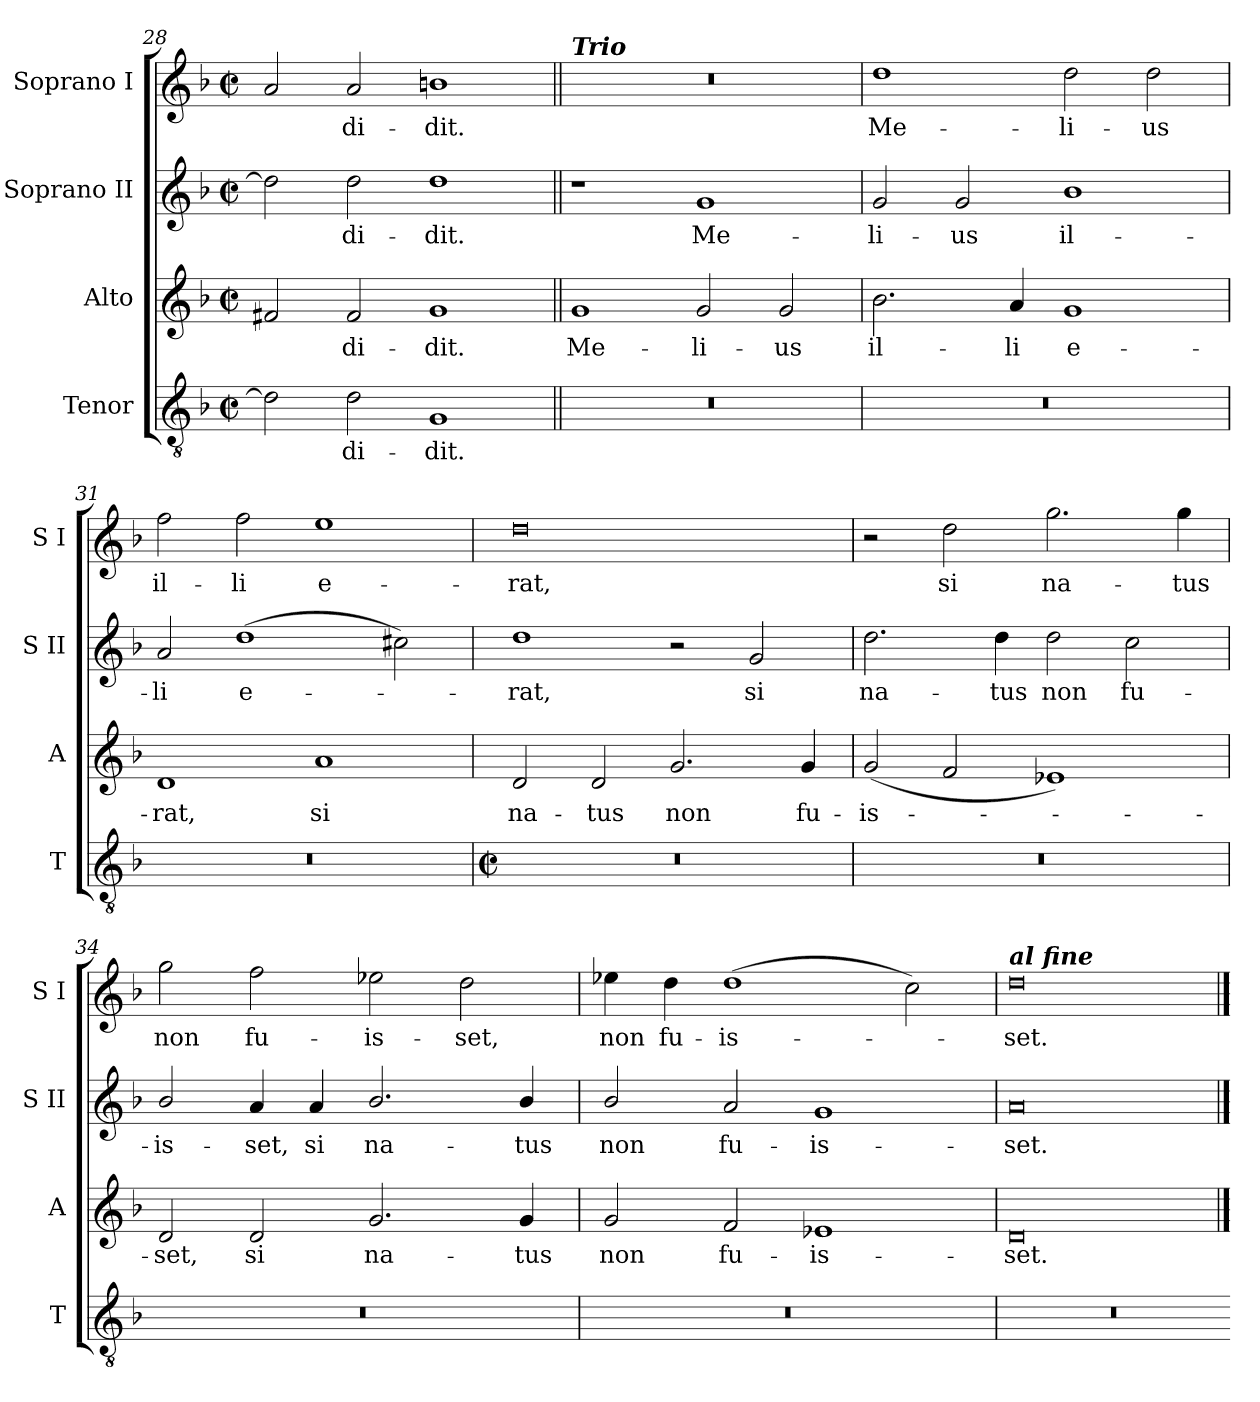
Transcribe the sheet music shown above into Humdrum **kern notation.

**kern	**text	**kern	**text	**kern	**text	**kern	**text
*part4	*part4	*part3	*part3	*part2	*part2	*part1	*part1
*staff4	*staff4	*staff3	*staff3	*staff2	*staff2	*staff1	*staff1
*I"Tenor	*	*I"Alto	*	*I"Soprano II	*	*I"Soprano I	*
*I'T	*	*I'A	*	*I'S II	*	*I'S I	*
*clefGv2	*	*clefG2	*	*clefG2	*	*clefG2	*
*k[b-]	*	*k[b-]	*	*k[b-]	*	*k[b-]	*
*F:	*	*F:	*	*F:	*	*F:	*
*M4/2	*	*M4/2	*	*M4/2	*	*M4/2	*
*met(c|)	*	*met(c|)	*	*met(c|)	*	*met(c|)	*
=28	=28	=28	=28	=28	=28	=28	=28
2d]	.	2f#X	.	2dd]	.	2a	.
!	!LO:LY:b	!	!LO:LY:b	!	!LO:LY:b	!	!LO:LY:b
2d	di-	2f#	di-	2dd	di-	2a	di-
!	!LO:LY:b	!	!LO:LY:b	!	!LO:LY:b	!	!LO:LY:b
1G	-dit.	1g	-dit.	1dd	-dit.	1bn	-dit.
=29||	=29||	=29||	=29||	=29||	=29||	=29||	=29||
!	!	!	!	!	!	!LO:TX:a:Bi:t=Trio	!
!	!	!	!LO:LY:b	!	!	!	!
0r	.	1g	Me-	1r	.	0r	.
!	!	!	!LO:LY:b	!	!LO:LY:b	!	!
.	.	2g	-li-	1g	Me-	.	.
!	!	!	!LO:LY:b	!	!	!	!
.	.	2g	-us	.	.	.	.
=30	=30	=30	=30	=30	=30	=30	=30
!	!	!	!LO:LY:b	!	!LO:LY:b	!	!LO:LY:b
0r	.	2.b-	il-	2g	-li-	1dd	Me-
!	!	!	!	!	!LO:LY:b	!	!
.	.	.	.	2g	-us	.	.
!	!	!	!LO:LY:b	!	!	!	!
.	.	4a	-li	.	.	.	.
!	!	!	!LO:LY:b	!	!LO:LY:b	!	!LO:LY:b
.	.	1g	e-	1b-	il-	2dd	-li-
!	!	!	!	!	!	!	!LO:LY:b
.	.	.	.	.	.	2dd	-us
=31	=31	=31	=31	=31	=31	=31	=31
!	!	!	!LO:LY:b	!	!LO:LY:b	!	!LO:LY:b
0r	.	1d	-rat,	2a	-li	2ff	il-
!	!	!	!	!	!LO:LY:b	!	!LO:LY:b
.	.	.	.	(>1dd	e-	2ff	-li
!	!	!	!LO:LY:b	!	!	!	!LO:LY:b
.	.	1a	si	.	.	1ee	e-
.	.	.	.	2cc#X)	.	.	.
!!LO:LB:g=z
=32	=32	=32	=32	=32	=32	=32	=32
*M4/2	*	*	*	*	*	*	*
*met(c|)	*	*	*	*	*	*	*
!	!	!	!LO:LY:b	!	!LO:LY:b	!	!LO:LY:b
0r	.	2d	na-	1dd	rat,	0dd	-rat,
!	!	!	!LO:LY:b	!	!	!	!
.	.	2d	-tus	.	.	.	.
!	!	!	!LO:LY:b	!	!	!	!
.	.	2.g	non	2r	.	.	.
!	!	!	!	!	!LO:LY:b	!	!
.	.	.	.	2g	si	.	.
!	!	!	!LO:LY:b	!	!	!	!
.	.	4g	fu-	.	.	.	.
=33	=33	=33	=33	=33	=33	=33	=33
!	!	!	!LO:LY:b	!	!LO:LY:b	!	!
0r	.	(<2g	-is-	2.dd	na-	2r	.
!	!	!	!	!	!	!	!LO:LY:b
.	.	2f	.	.	.	2dd	si
!	!	!	!	!	!LO:LY:b	!	!
.	.	.	.	4dd	-tus	.	.
!	!	!	!	!	!LO:LY:b	!	!LO:LY:b
.	.	1e-X)	.	2dd	non	2.gg	na-
!	!	!	!	!	!LO:LY:b	!	!
.	.	.	.	2cc	fu-	.	.
!	!	!	!	!	!	!	!LO:LY:b
.	.	.	.	.	.	4gg	-tus
=34	=34	=34	=34	=34	=34	=34	=34
!	!	!	!LO:LY:b	!	!LO:LY:b	!	!LO:LY:b
0r	.	2d	set,	2b-/	-is-	2gg	non
!	!	!	!LO:LY:b	!	!LO:LY:b	!	!LO:LY:b
.	.	2d	si	4a	-set,	2ff	fu-
!	!	!	!	!	!LO:LY:b	!	!
.	.	.	.	4a	si	.	.
!	!	!	!LO:LY:b	!	!LO:LY:b	!	!LO:LY:b
.	.	2.g	na-	2.b-/	na-	2ee-X	-is-
!	!	!	!	!	!	!	!LO:LY:b
.	.	.	.	.	.	2dd	-set,
!	!	!	!LO:LY:b	!	!LO:LY:b	!	!
.	.	4g	-tus	4b-/	-tus	.	.
=35	=35	=35	=35	=35	=35	=35	=35
!	!	!	!LO:LY:b	!	!LO:LY:b	!	!LO:LY:b
0r	.	2g	non	2b-/	non	4ee-X	non
!	!	!	!	!	!	!	!LO:LY:b
.	.	.	.	.	.	4dd	fu-
!	!	!	!LO:LY:b	!	!LO:LY:b	!	!LO:LY:b
.	.	2f	fu-	2a	fu-	(>1dd	-is-
!	!	!	!LO:LY:b	!	!LO:LY:b	!	!
.	.	1e-X	-is-	1g	-is-	.	.
.	.	.	.	.	.	2cc)	.
=36	=36	=36	=36	=36	=36	=36	=36
!	!	!	!	!	!	!LO:TX:a:Bi:t=al fine	!
!	!	!	!LO:LY:b	!	!LO:LY:b	!	!LO:LY:b
0r	.	0d	-set.	0a	-set.	0dd	set.
=	==	==	==	==	==	==	==
*-	*-	*-	*-	*-	*-	*-	*-
